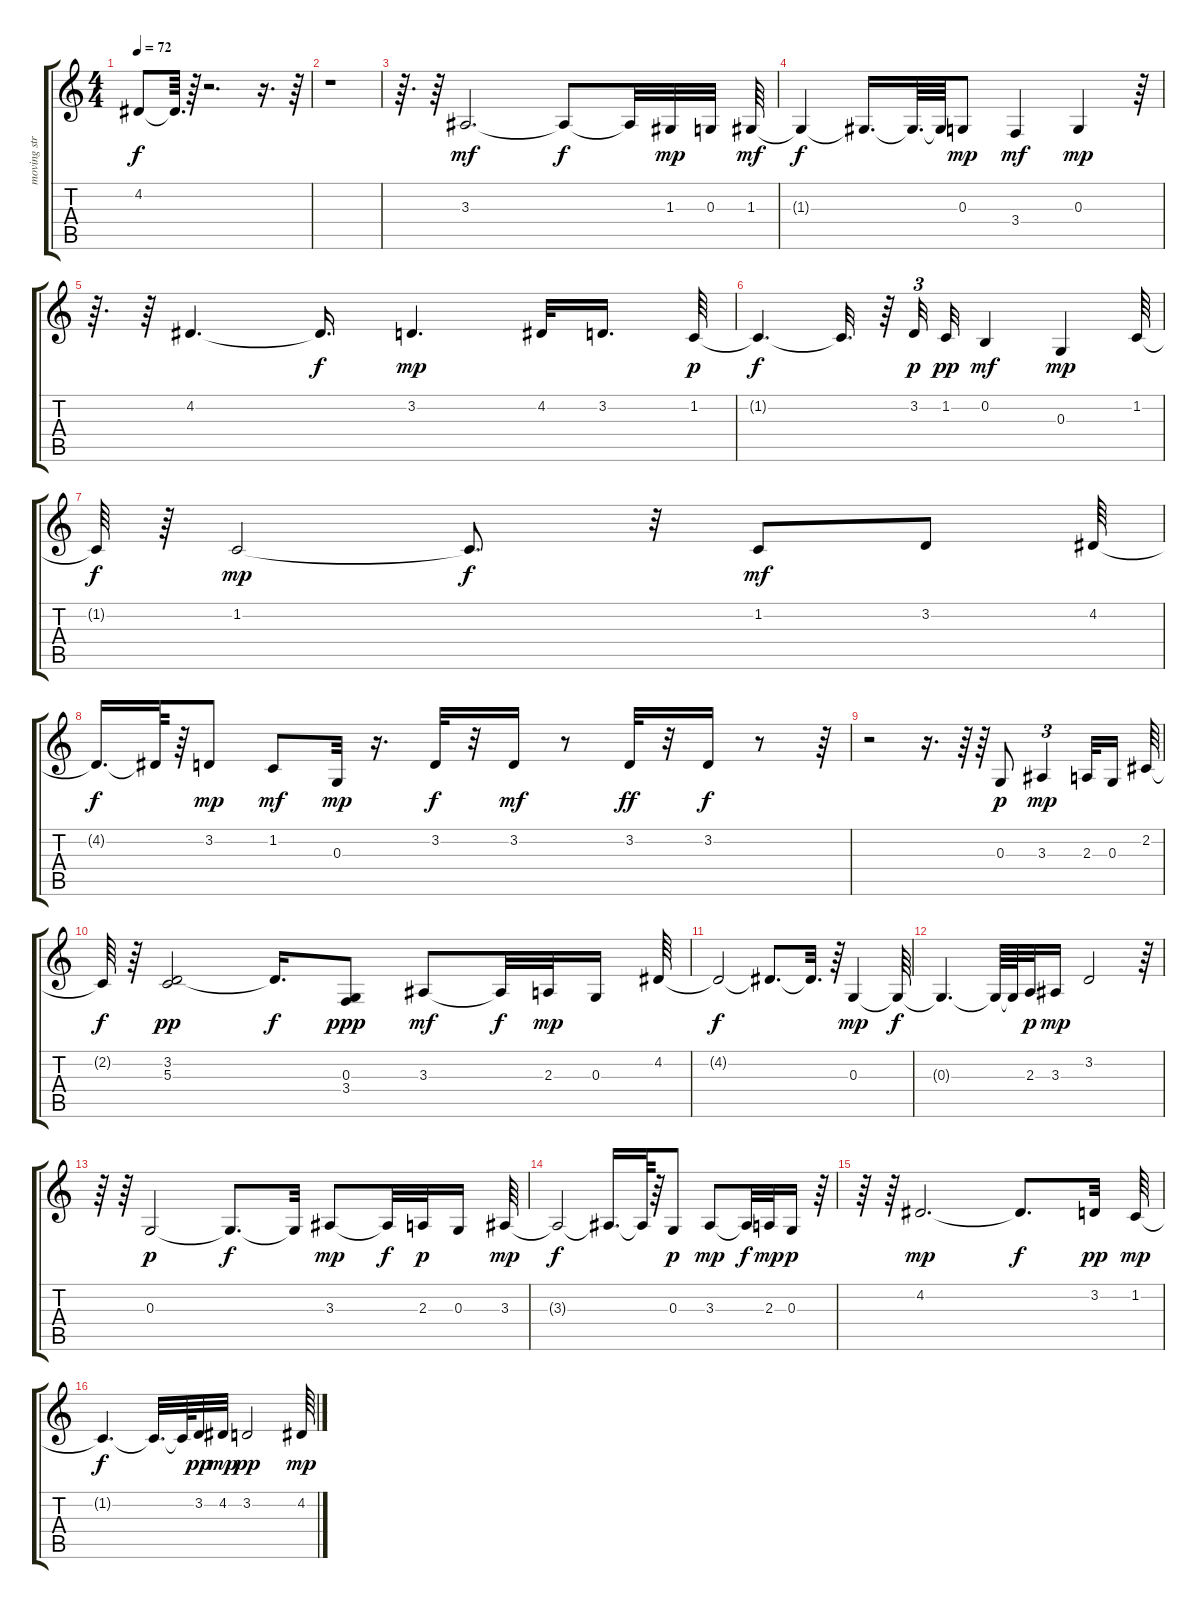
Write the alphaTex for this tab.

\track ("moving string" "moving str") {instrument stringensemble1}
\staff {score tabs}
\tuning (E4 B3 G3 D3 A2 E2) {hide}
\ts (4 4)
\tempo 72
\clef g2
\ks c
4.2{t}.8{dy f} 4.2{t}.64{d} r.64 r.2{d} r.16{d} r.64 |
r.1 |
r.64{d} r.64 3.3.2{d dy mf} 3.3{t}.8{dy f} 3.3{t}.32 1.3.32{dy mp} 0.3.32 1.3.64{dy mf} |
1.3{t}.4{dy f} 1.3{t}.16{d} 1.3{t}.64{d} 1.3{t}.64 0.3.8{dy mp} 3.4.4{dy mf} 0.3.4{dy mp} r.64 |
r.64{d} r.64 4.2.4{d} 4.2{t}.16{d dy f} 3.2.4{d dy mp} 4.2.32 3.2.16{d} 1.2.64{dy p} |
1.2{t}.4{d dy f} 1.2{t}.32{d} r.64 3.2.32{tu (3 2) dy p} 1.2.32{dy pp} 0.2.4{dy mf} 0.3.4{dy mp} 1.2.64 |
1.2{t}.64{dy f} r.64 1.2.2{dy mp} 1.2{t}.8{d dy f} r.32 1.2.8{dy mf} 3.2.8 4.2.64 |
4.2{t}.16{d dy f} 4.2{t}.64 r.64 3.2.8{dy mp} 1.2.8{dy mf} 0.3.32{dy mp} r.16{d} 3.2.32{dy f} r.32 3.2.16{dy mf} r.8 3.2.32{dy ff} r.32 3.2.16{dy f} r.8 r.64 |
r.2 r.16{d} r.64 r.64 0.3.8{dy p} 3.3.4{tu (3 2) dy mp} 2.3.32 0.3.16 2.2.64 |
2.2{t}.64{dy f} r.64 (3.2 5.3).2{dy pp} 3.2{t}.16{d dy f} (0.3 3.4).8{dy ppp} 3.3.8{dy mf} 3.3{t}.32{dy f} 2.3.32{dy mp} 0.3.16 4.2.64 |
4.2{t}.2{dy f} 4.2{t}.8{d} 4.2{t}.32{d} r.64 0.3.4{dy mp} 0.3{t}.64{dy f} |
0.3{t}.4{d} 0.3{t}.64 0.3{t}.64 2.3.32{dy p} 3.3.16{dy mp} 3.2.2 r.64 |
r.64 r.64 0.3.2{dy p} 0.3{t}.8{d dy f} 0.3{t}.32 3.3.8{dy mp} 3.3{t}.32{dy f} 2.3.32{dy p} 0.3.16 3.3.64{dy mp} |
3.3{t}.2{dy f} 3.3{t}.16{d} 3.3{t}.64 r.64 0.3.8{dy p} 3.3.8{dy mp} 3.3{t}.32{dy f} 2.3.32{dy mp} 0.3.16{dy p} r.64 |
r.64 r.64 4.2.2{d dy mp} 4.2{t}.8{d dy f} 3.2.32{dy pp} 1.2.64{dy mp} |
1.2{t}.4{d dy f} 1.2{t}.32{d} 1.2{t}.64 3.2.32{dy pp} 4.2.32{dy mp} 3.2.2{dy pp} 4.2.64{dy mp}
